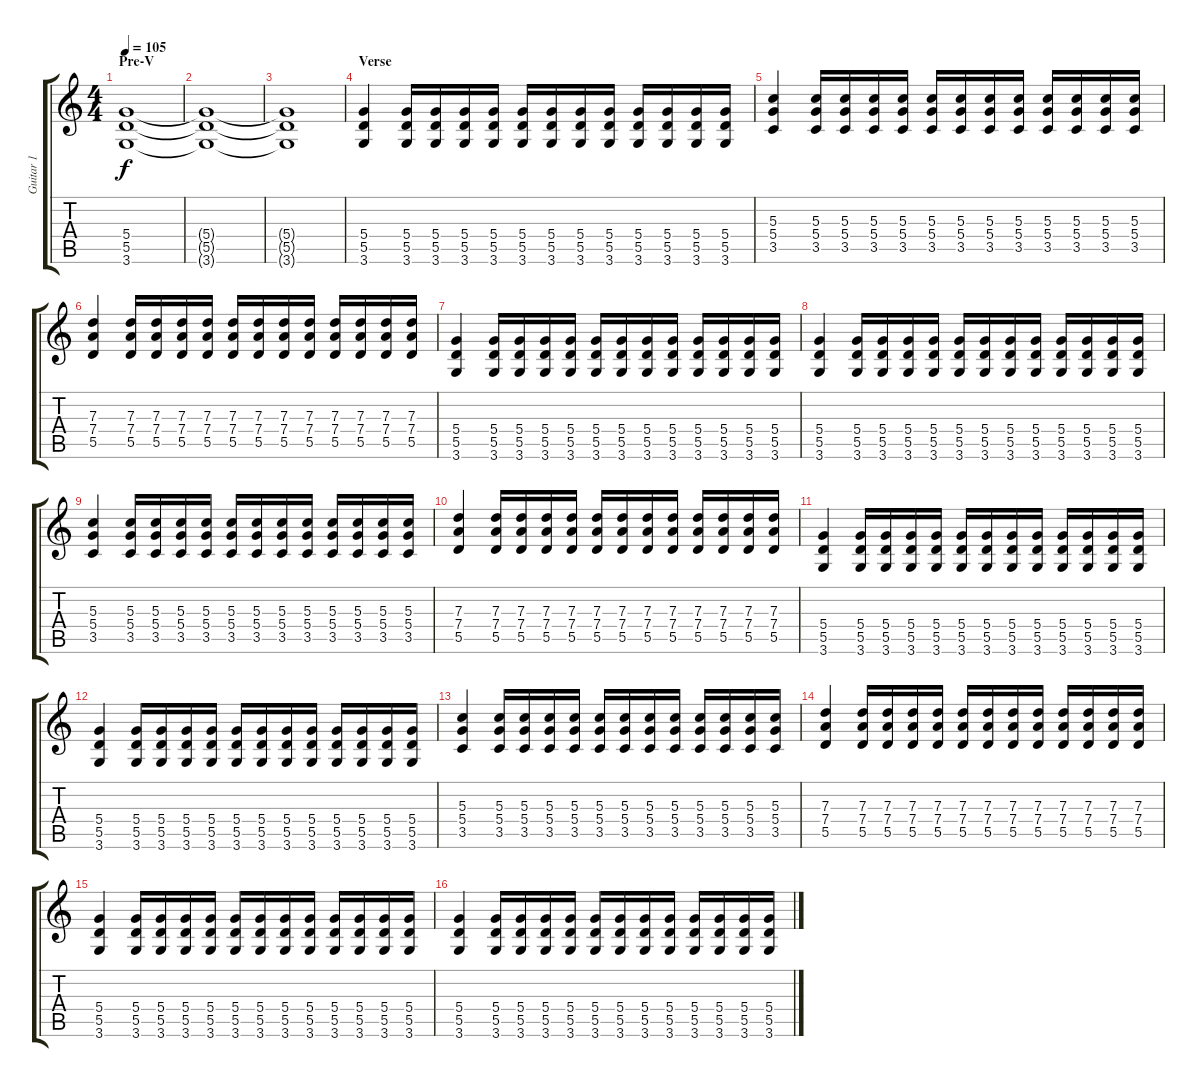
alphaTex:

\track ("Guitar 1" "Guitar 1") {instrument overdrivenguitar}
\staff {score tabs}
\tuning (E4 B3 G3 D3 A2 E2) {hide}
\ts (4 4)
\section ("" "Pre-V")
\tempo 105
\clef g2
\ks c
(5.4 5.5 3.6).1{dy f instrument overdrivenguitar} |
(5.4{t} 5.5{t} 3.6{t}).1{volume 7} |
(5.4{t} 5.5{t} 3.6{t}).1 |
\section ("" "Verse")
(5.4 5.5 3.6).4{volume 13} (5.4 5.5 3.6).16 (5.4 5.5 3.6).16 (5.4 5.5 3.6).16 (5.4 5.5 3.6).16 (5.4 5.5 3.6).16 (5.4 5.5 3.6).16 (5.4 5.5 3.6).16 (5.4 5.5 3.6).16 (5.4 5.5 3.6).16 (5.4 5.5 3.6).16 (5.4 5.5 3.6).16 (5.4 5.5 3.6).16 |
(5.3 5.4 3.5).4 (5.3 5.4 3.5).16 (5.3 5.4 3.5).16 (5.3 5.4 3.5).16 (5.3 5.4 3.5).16 (5.3 5.4 3.5).16 (5.3 5.4 3.5).16 (5.3 5.4 3.5).16 (5.3 5.4 3.5).16 (5.3 5.4 3.5).16 (5.3 5.4 3.5).16 (5.3 5.4 3.5).16 (5.3 5.4 3.5).16 |
(7.3 7.4 5.5).4 (7.3 7.4 5.5).16 (7.3 7.4 5.5).16 (7.3 7.4 5.5).16 (7.3 7.4 5.5).16 (7.3 7.4 5.5).16 (7.3 7.4 5.5).16 (7.3 7.4 5.5).16 (7.3 7.4 5.5).16 (7.3 7.4 5.5).16 (7.3 7.4 5.5).16 (7.3 7.4 5.5).16 (7.3 7.4 5.5).16 |
(5.4 5.5 3.6).4 (5.4 5.5 3.6).16 (5.4 5.5 3.6).16 (5.4 5.5 3.6).16 (5.4 5.5 3.6).16 (5.4 5.5 3.6).16 (5.4 5.5 3.6).16 (5.4 5.5 3.6).16 (5.4 5.5 3.6).16 (5.4 5.5 3.6).16 (5.4 5.5 3.6).16 (5.4 5.5 3.6).16 (5.4 5.5 3.6).16 |
(5.4 5.5 3.6).4{volume 14} (5.4 5.5 3.6).16 (5.4 5.5 3.6).16 (5.4 5.5 3.6).16 (5.4 5.5 3.6).16 (5.4 5.5 3.6).16 (5.4 5.5 3.6).16 (5.4 5.5 3.6).16 (5.4 5.5 3.6).16 (5.4 5.5 3.6).16 (5.4 5.5 3.6).16 (5.4 5.5 3.6).16 (5.4 5.5 3.6).16 |
(5.3 5.4 3.5).4 (5.3 5.4 3.5).16 (5.3 5.4 3.5).16 (5.3 5.4 3.5).16 (5.3 5.4 3.5).16 (5.3 5.4 3.5).16 (5.3 5.4 3.5).16 (5.3 5.4 3.5).16 (5.3 5.4 3.5).16 (5.3 5.4 3.5).16 (5.3 5.4 3.5).16 (5.3 5.4 3.5).16 (5.3 5.4 3.5).16 |
(7.3 7.4 5.5).4 (7.3 7.4 5.5).16 (7.3 7.4 5.5).16 (7.3 7.4 5.5).16 (7.3 7.4 5.5).16 (7.3 7.4 5.5).16 (7.3 7.4 5.5).16 (7.3 7.4 5.5).16 (7.3 7.4 5.5).16 (7.3 7.4 5.5).16 (7.3 7.4 5.5).16 (7.3 7.4 5.5).16 (7.3 7.4 5.5).16 |
(5.4 5.5 3.6).4 (5.4 5.5 3.6).16 (5.4 5.5 3.6).16 (5.4 5.5 3.6).16 (5.4 5.5 3.6).16 (5.4 5.5 3.6).16 (5.4 5.5 3.6).16 (5.4 5.5 3.6).16 (5.4 5.5 3.6).16 (5.4 5.5 3.6).16 (5.4 5.5 3.6).16 (5.4 5.5 3.6).16 (5.4 5.5 3.6).16 |
(5.4 5.5 3.6).4{volume 14} (5.4 5.5 3.6).16 (5.4 5.5 3.6).16 (5.4 5.5 3.6).16 (5.4 5.5 3.6).16 (5.4 5.5 3.6).16 (5.4 5.5 3.6).16 (5.4 5.5 3.6).16 (5.4 5.5 3.6).16 (5.4 5.5 3.6).16 (5.4 5.5 3.6).16 (5.4 5.5 3.6).16 (5.4 5.5 3.6).16 |
(5.3 5.4 3.5).4 (5.3 5.4 3.5).16 (5.3 5.4 3.5).16 (5.3 5.4 3.5).16 (5.3 5.4 3.5).16 (5.3 5.4 3.5).16 (5.3 5.4 3.5).16 (5.3 5.4 3.5).16 (5.3 5.4 3.5).16 (5.3 5.4 3.5).16 (5.3 5.4 3.5).16 (5.3 5.4 3.5).16 (5.3 5.4 3.5).16 |
(7.3 7.4 5.5).4 (7.3 7.4 5.5).16 (7.3 7.4 5.5).16 (7.3 7.4 5.5).16 (7.3 7.4 5.5).16 (7.3 7.4 5.5).16 (7.3 7.4 5.5).16 (7.3 7.4 5.5).16 (7.3 7.4 5.5).16 (7.3 7.4 5.5).16 (7.3 7.4 5.5).16 (7.3 7.4 5.5).16 (7.3 7.4 5.5).16 |
(5.4 5.5 3.6).4 (5.4 5.5 3.6).16 (5.4 5.5 3.6).16 (5.4 5.5 3.6).16 (5.4 5.5 3.6).16 (5.4 5.5 3.6).16 (5.4 5.5 3.6).16 (5.4 5.5 3.6).16 (5.4 5.5 3.6).16 (5.4 5.5 3.6).16 (5.4 5.5 3.6).16 (5.4 5.5 3.6).16 (5.4 5.5 3.6).16 |
(5.4 5.5 3.6).4{volume 14} (5.4 5.5 3.6).16 (5.4 5.5 3.6).16 (5.4 5.5 3.6).16 (5.4 5.5 3.6).16 (5.4 5.5 3.6).16 (5.4 5.5 3.6).16 (5.4 5.5 3.6).16 (5.4 5.5 3.6).16 (5.4 5.5 3.6).16 (5.4 5.5 3.6).16 (5.4 5.5 3.6).16 (5.4 5.5 3.6).16
